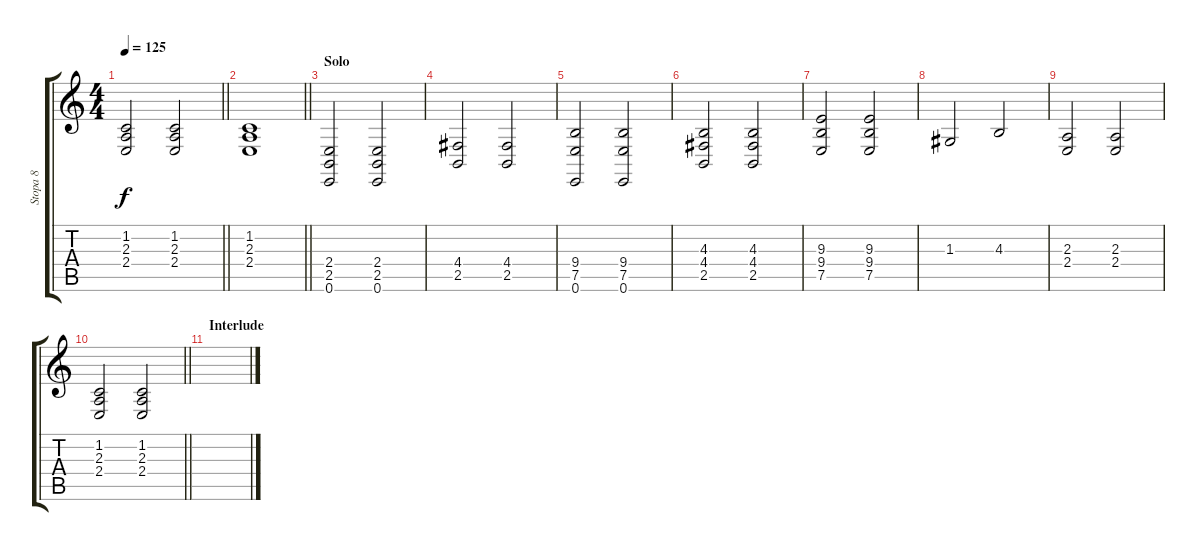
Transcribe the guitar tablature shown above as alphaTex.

\track ("Stopa 8" "Stopa 8") {instrument acousticgrandpiano}
\staff {score tabs}
\tuning (E4 B3 G3 D3 A2 E2) {hide}
\ts (4 4)
\tempo 125
\clef g2
\barLineRight lightlight
\ks c
(1.2 2.3 2.4).2{dy f} (1.2 2.3 2.4).2 |
\barLineRight lightlight
(1.2 2.3 2.4).1 |
\section ("" "Solo")
(2.4 2.5 0.6).2 (2.4 2.5 0.6).2 |
(4.4 2.5).2 (4.4 2.5).2 |
(9.4 7.5 0.6).2 (9.4 7.5 0.6).2 |
(4.3 4.4 2.5).2 (4.3 4.4 2.5).2 |
(9.3 9.4 7.5).2 (9.3 9.4 7.5).2 |
1.3.2 4.3.2 |
(2.3 2.4).2 (2.3 2.4).2 |
\barLineRight lightlight
(1.2 2.3 2.4).2 (1.2 2.3 2.4).2 |
\section ("" "Interlude")
